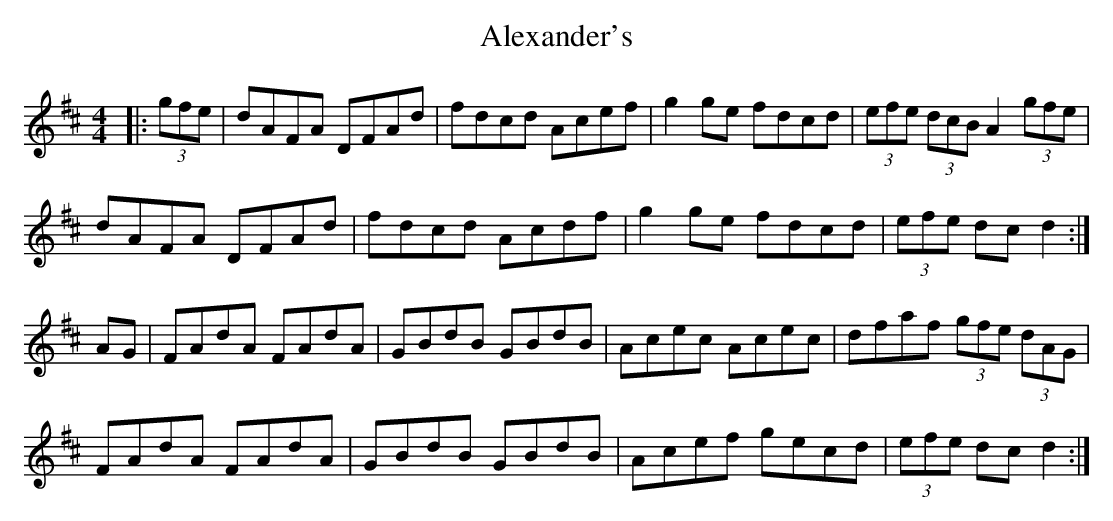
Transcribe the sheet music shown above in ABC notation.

X:1
T: Alexander's
M: 4/4
L: 1/8
K: Dmaj
|:(3gfe|dAFA DFAd|fdcd Acef|g2 ge fdcd|(3efe (3dcB A2 (3gfe|
dAFA DFAd|fdcd Acdf|g2 ge fdcd|(3efe dcd2:|
AG|FAdA FAdA|GBdB GBdB|Acec Acec|dfaf (3gfe (3dAG|
FAdA FAdA|GBdB GBdB|Acef gecd|(3efe dcd2:|
